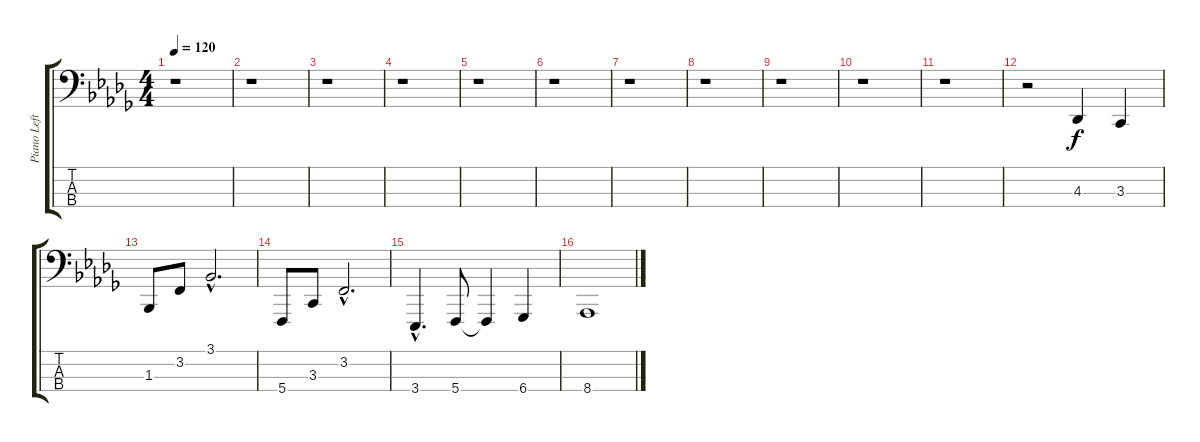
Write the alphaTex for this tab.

\track ("Piano Left" "Piano Left") {instrument acousticgrandpiano}
\staff {score tabs}
\tuning (G2 D2 A1 C1) {hide}
\ts (4 4)
\tempo 120
\clef f4
\ks db
r.1{dy f instrument acousticgrandpiano} |
r.1 |
r.1 |
r.1 |
r.1 |
r.1 |
r.1 |
r.1 |
r.1 |
r.1 |
r.1 |
r.2 4.3.4 3.3.4 |
1.3.8 3.2.8 3.1{hac}.2{d} |
5.4.8 3.3.8 3.2{hac}.2{d} |
3.4{hac}.4{d} 5.4.8 5.4{t}.4 6.4.4 |
8.4.1
